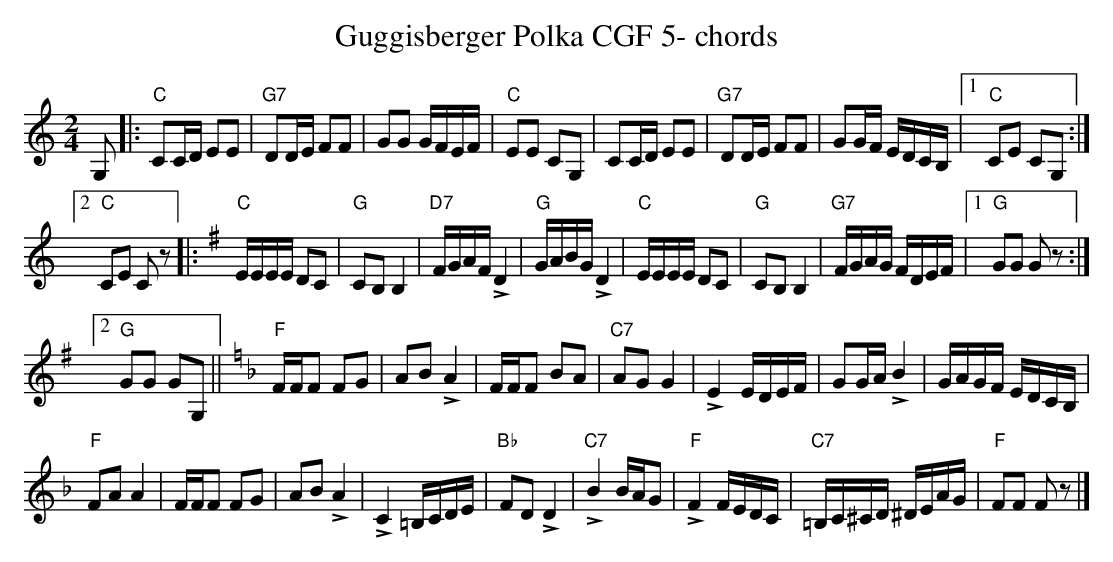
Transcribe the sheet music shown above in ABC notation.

X:1
T:Guggisberger Polka CGF 5- chords
M:2/4
L:1/16
K:Cmaj%%MIDI gchordon
G,2 |:"C"C2CD E2E2 | "G7"D2DE F2F2 | G2G2 GFEF | "C"E2E2 C2G,2 | C2CD E2E2 | "G7"D2DE F2F2 | G2GF EDCB, |1 "C"C2E2 C2G,2 :|2
"C"C2E2 C2z2 |: [K:Gmaj] "C"EEEE D2C2 | "G"C2B,2 B,4 | "D7"FGAF !>!D4 | "G"GABG !>!D4 | "C"EEEE D2C2 | "G"C2B,2 B,4 | "G7"FGAG FDEF |1 "G"G2G2 G2z2 :|2
"G"G2G2 G2G,2 || [K:Fmaj] "F"FFF2 F2G2 | A2B2 !>!A4 | FFF2 B2A2 | "C7"A2G2 ">"G4 | !>!E4 EDEF | G2GA !>!B4 | GAGF EDCB, |
"F"F2A2 A4 | FFF2 F2G2 | A2B2 !>!A4 | !>!C4 =B,CDE | "Bb"F2D2!>!D4 | "C7"!>!B4 BAG2 | "F"!>!F4 FEDC | "C7"=B,C^CD ^DEAG | "F"F2F2 F2z2 |]
